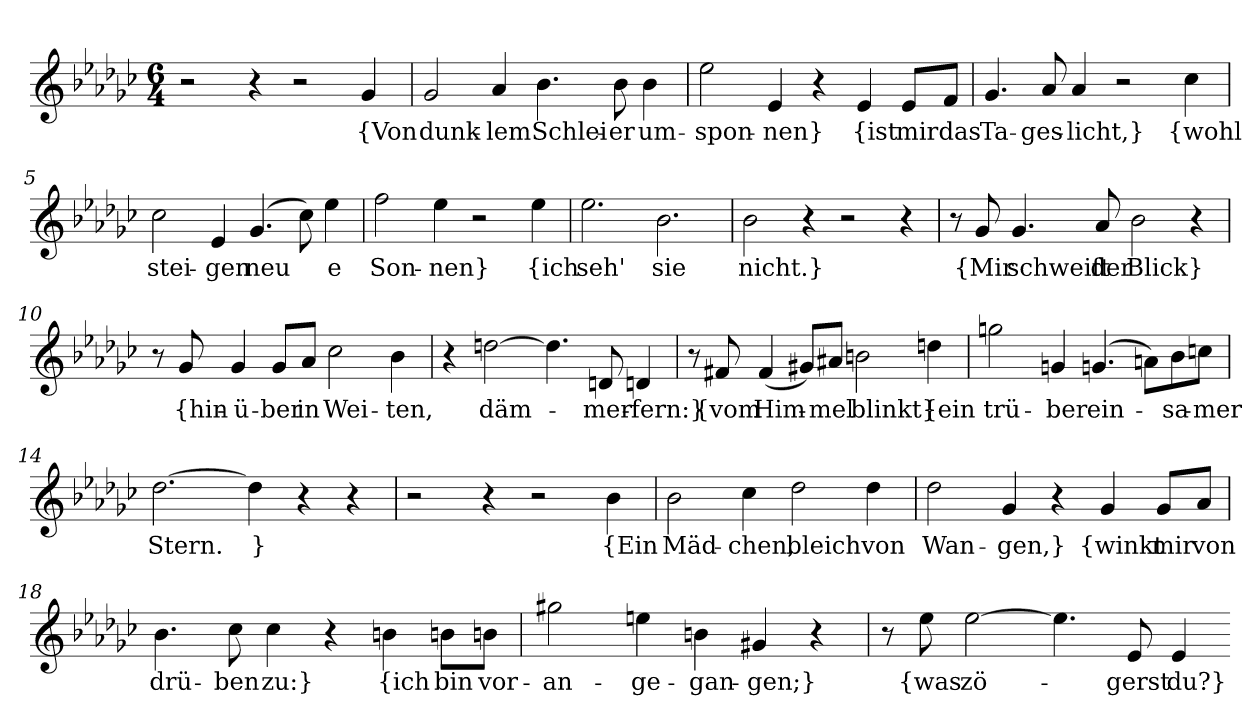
**kern	**text
*part1	*part1
*staff1	*staff1
*clefG2	*
*k[b-e-a-d-g-c-]	*
*M6/4	*
=1	=1
2r	.
4r	.
2r	.
4g-	{Von
=2	=2
2g-	dunk-
4a-	-lem
4.b-	Schlei-
8b-	-er
4b-	um-
=3	=3
2ee-	-spon-
4e-	-nen}
4r	.
4e-	{ist
8e-/L	mir
8f/J	das
=4	=4
4.g-	Ta-
8a-	-ges-
4a-	-licht,}
2r	.
4cc-	{wohl
=5	=5
2cc-	stei-
4e-	-gen
(4.g-	neu
8cc-)	.
4ee-	e
=6	=6
2ff	Son-
4ee-	-nen}
2r	.
4ee-	{ich
=7	=7
2.ee-	seh'
2.b-	sie
=8	=8
2b-	nicht.}
4r	.
2r	.
4r	.
=9	=9
8r	.
8g-	{Mir
4.g-	schweift
8a-	der
2b-	Blick}
4r	.
=10	=10
8r	.
8g-	{hin-
4g-	-ü-
8g-/L	-ber
8a-/J	in
2cc-	Wei-
4b-	-ten,
=11	=11
4r	.
[2ddn	däm-
4.ddn]	.
8dn	-mer-
4dn	-fern:}
=12	=12
8r	.
8f#X	{vom
(4f#	Him-
8g#X/L)	.
8a#X/J	-mel
2bn	blinkt}
4ddn	{ein
=13	=13
2ggn	trü-
4gn	-ber
(4.gn	ein-
8an\L)	.
8b-\	-sa-
8ccn\J	-mer
=14	=14
[2.dd-	Stern.
4dd-]	}
4r	.
4r	.
=15	=15
2r	.
4r	.
2r	.
4b-	{Ein
=16	=16
2b-	Mäd-
4cc-	-chen,
2dd-	bleich
4dd-	von
=17	=17
2dd-	Wan-
4g-	-gen,}
4r	.
4g-	{winkt
8g-/L	mir
8a-/J	von
=18	=18
4.b-	drü-
8cc-	-ben
4cc-	zu:}
4r	.
4bn	{ich
8bn\L	bin
8bn\J	vor-
=19	=19
2gg#X	-an-
4een	-ge-
4bn	-gan-
4g#X	-gen;}
4r	.
=21	=21
8r	.
8ee-	{was
[2ee-	zö-
4.ee-]	.
8e-	-gerst
4e-	du?}
=-	=-
*-	*-
